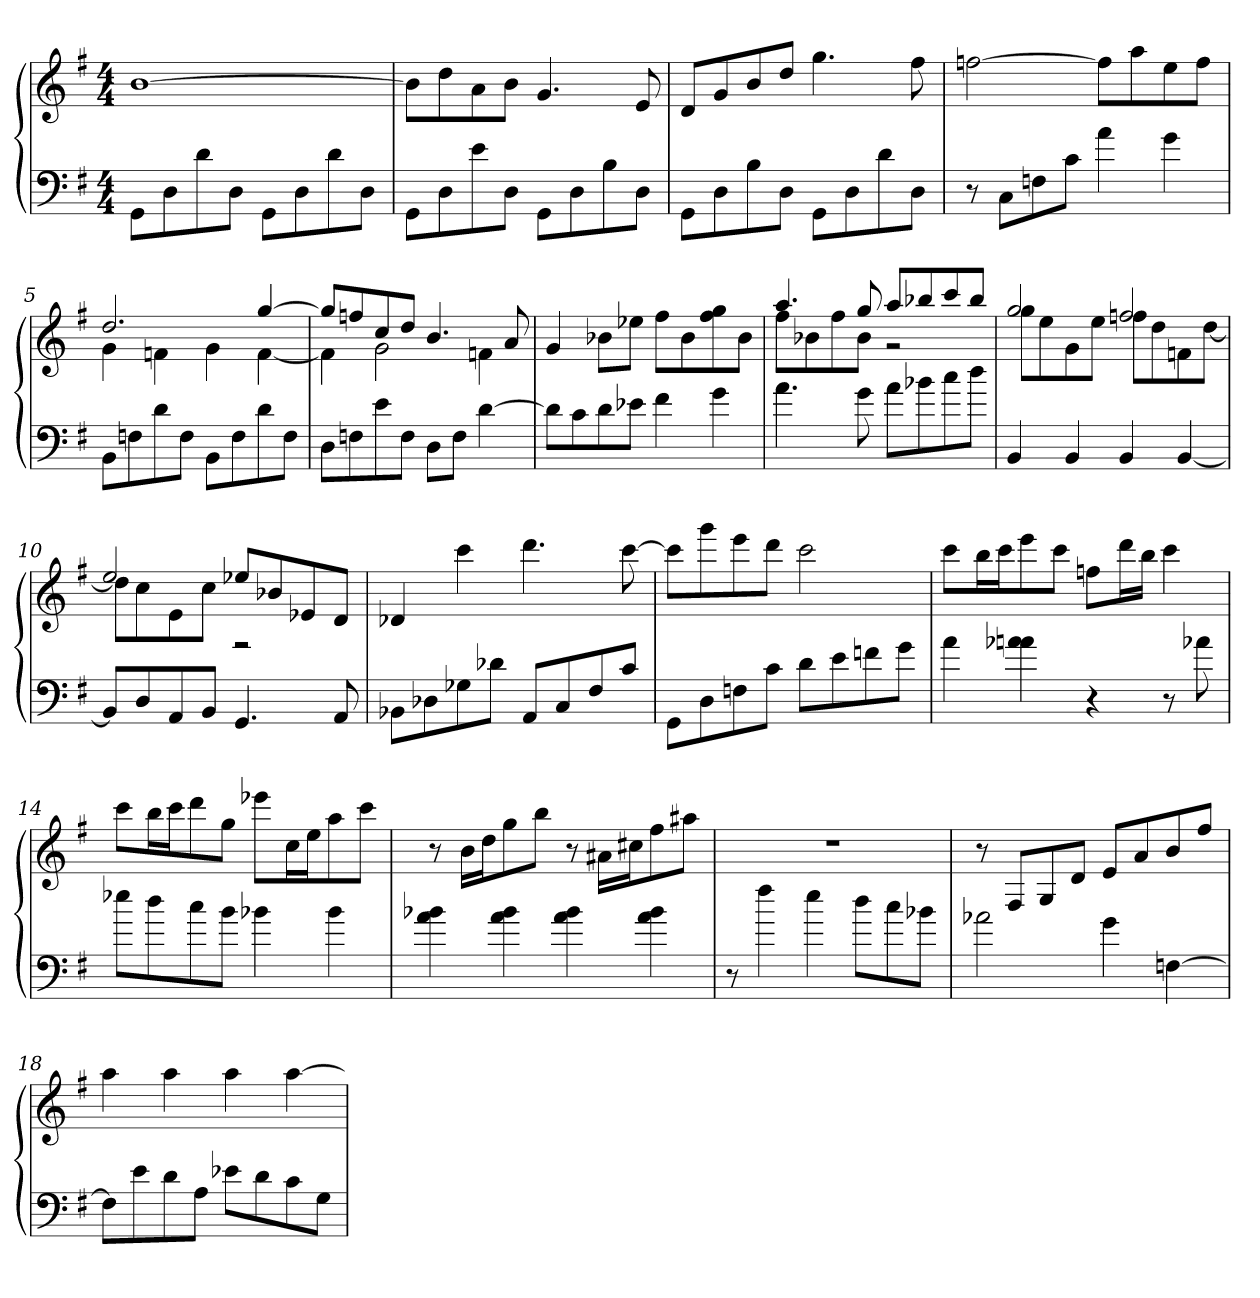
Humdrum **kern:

**kern	**kern
*part1	*part1
*staff2	*staff1
*clefF4	*clefG2
*k[f#]	*k[f#]
*G:	*G:
*M4/4	*M4/4
=1	=1
8GG\L	[1b
8D\	.
8d\	.
8D\J	.
8GG\L	.
8D\	.
8d\	.
8D\J	.
=2	=2
8GG\L	8b\L]
8D\	8dd\
8e\	8a\
8D\J	8b\J
8GG\L	4.g/
8D\	.
8B\	.
8D\J	8e/
=3	=3
8GG\L	8d/L
8D\	8g/
8B\	8b/
8D\J	8dd/J
8GG\L	4.gg\
8D\	.
8d\	.
8D\J	8ff#\
=4	=4
8r	[2ffn\
8C\L	.
8Fn\	.
8c\J	.
4a\	8ff\L]
.	8aa\
4g\	8ee\
.	8ff\J
=5	=5
*	*^
8BB\L	2.dd/	4g\
8Fn\	.	.
8d\	.	4fn\
8F\J	.	.
8BB\L	.	4g\
8F\	.	.
8d\	[4gg/	[4f\
8F\J	.	.
=6	=6	=6
8D\L	8gg/L]	4f\]
8Fn\	8ffn/	.
8e\	8cc/	2g\
8F\J	8dd/J	.
8D\L	4.b/	.
8F\J	.	.
[4d\	.	4fn\
.	8a/	.
*	*v	*v
=7	=7
8d\L]	4g/
8c\	.
8d\	8b-X\L
8e-X\J	8ee-X\J
4f#\	8ff#\L
.	8b-\
4g\	8ff#\ 8gg\
.	8b-\J
=8	=8
*	*^
4.a\	4.aa/	8ff#\L
.	.	8b-X\
.	.	8ff#\
8g\	8gg/	8b-\J
8a\L	8aa/L	2r
8b-X\	8bb-X/	.
8cc\	8ccc/	.
8dd\J	8bb-/J	.
=9	=9	=9
4BB/	2gg/	8gg\L
.	.	8ee\
4BB/	.	8g\
.	.	8ee\J
4BB/	2ffn/	8ff\L
.	.	8dd\
[4BB/	.	8fn\
.	.	[8dd\J
=10	=10	=10
8BB/L]	2ee/	8dd\L]
8D/	.	8cc\
8AA/	.	8e\
8BB/J	.	8cc\J
4.GG/	8ee-X/L	2r
.	8b-X/	.
.	8e-X/	.
8AA/	8d/J	.
*	*v	*v
=11	=11
8BB-X\L	4d-X/
8D-X\	.
8G-X\	4ccc\
8d-X\J	.
8AA/L	4.ddd\
8C/	.
8F#/	.
8c/J	[8ccc\
=12	=12
8GG\L	8ccc\L]
8D\	8ggg\
8Fn\	8eee\
8c\J	8ddd\J
8d\L	2ccc\
8e\	.
8fn\	.
8g\J	.
=13	=13
4a\	8ccc\L
.	16bb\L
.	16ccc\J
4a-X\ 4an\	8eee\
.	8ccc\J
4r	8ffn\L
.	16ddd\L
.	16bb\JJ
8r	4ccc\
8a-X\	.
=14	=14
8ee-X\L	8ccc\L
8dd\	16bb\L
.	16ccc\J
8cc\	8ddd\
8b\J	8gg\J
4b-X\	8eee-X\L
.	16cc\L
.	16ee\J
4b-\	8aa\
.	8ccc\J
=15	=15
4a\ 4b-X\	8r
.	16b\LL
.	16dd\J
4a\ 4b-\	8gg\
.	8bb\J
4a\ 4b-\	8r
.	16a#X\LL
.	16cc#X\J
4a\ 4b-\	8ff#\
.	8aa#X\J
=16	=16
8r	1r
4ff#\	.
4ee\	.
8dd\L	.
8cc\	.
8b-X\J	.
=17	=17
2a-X\	8r
.	8F#/L
.	8G/
.	8d/J
4g\	8e/L
.	8a/
[4Fn\	8b/
.	8ff#/J
=18	=18
8F\L]	4aa\
8e\	.
8d\	4aa\
8A\J	.
8e-X\L	4aa\
8d\	.
8c\	[4aa\
8G\J	.
=	=
*-	*-
